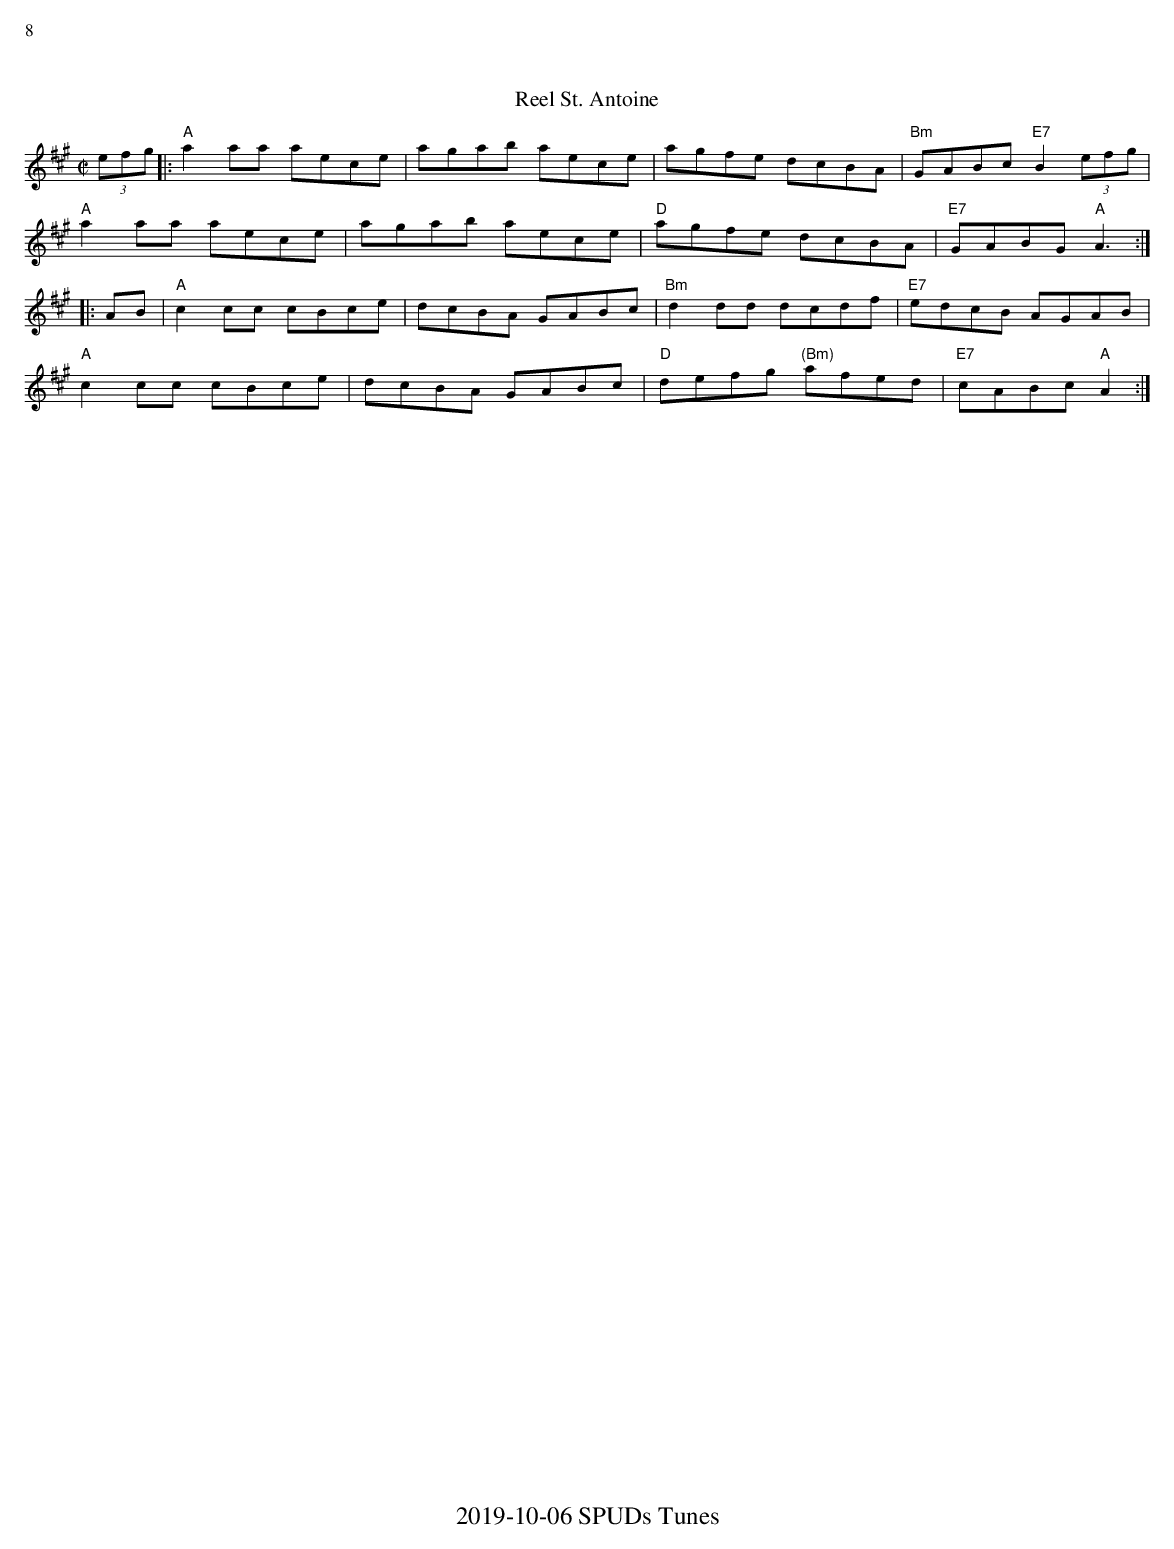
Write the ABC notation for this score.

X:1
%%text 8
T: Reel St. Antoine
M: C|
L:1/8
K: A
(3efg |: "A"a2aa aece | agab aece | agfe dcBA | "Bm"GABc "E7"B2(3efg |
"A"a2aa aece | agab aece |"D" agfe dcBA | "E7"GABG "A"A3 :|
|:AB| "A"c2cc cBce | dcBA GABc | "Bm"d2dd dcdf |"E7" edcB AGAB |
  "A"c2cc cBce | dcBA GABc | "D"defg "(Bm)"afed|"E7"cABc "A"A2 :|
